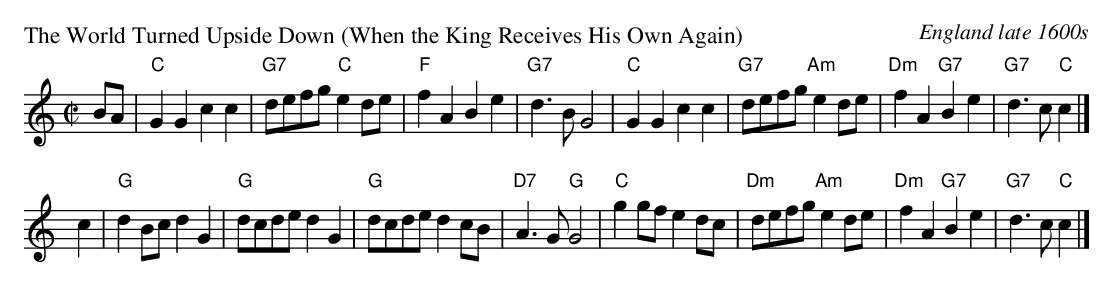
X:1
P: The World Turned Upside Down (When the King Receives His Own Again)
O: England late 1600s
M: C|
L: 1/8
K: C
  BA \
| "C"G2G2 c2c2 | "G7"defg  "C"e2de |  "F"f2A2     B2e2 | "G7"d3B    G4 \
| "C"G2G2 c2c2 | "G7"defg "Am"e2de | "Dm"f2A2 "G7"B2e2 | "G7"d3c "C"c2 |]
y c2 \
| "G"d2Bc d2G2 |  "G"dcde     d2G2 |  "G"dcde     d2cB | "D7"A3G "G"G4 \
| "C"g2gf e2dc | "Dm"defg "Am"e2de | "Dm"f2A2 "G7"B2e2 | "G7"d3c "C"c2 |]
